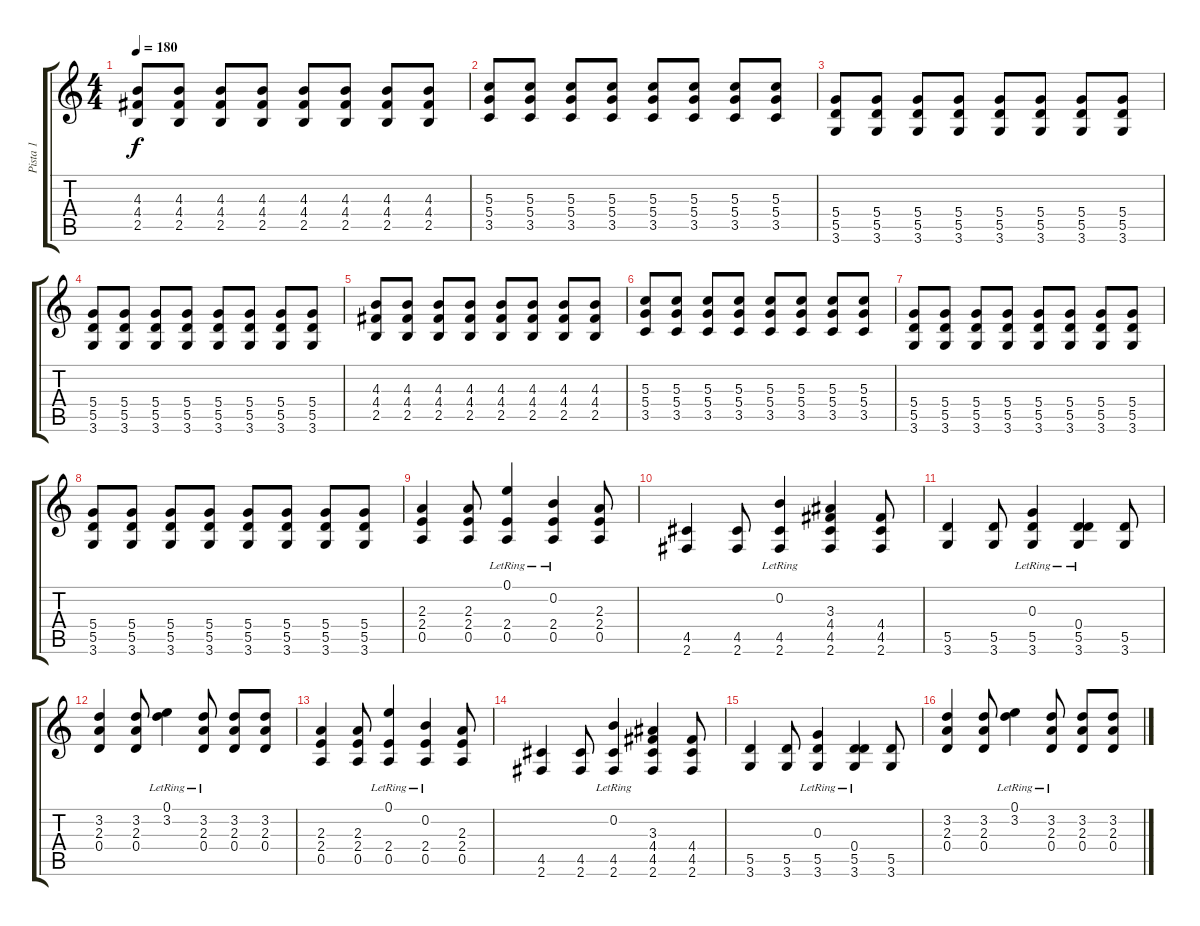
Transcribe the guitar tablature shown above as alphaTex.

\track ("Pista 1" "Pista 1") {instrument distortionguitar}
\staff {score tabs}
\tuning (E4 B3 G3 D3 A2 E2) {hide}
\ts (4 4)
\tempo 180
\clef g2
\ks c
(4.3 4.4 2.5).8{dy f} (4.3 4.4 2.5).8 (4.3 4.4 2.5).8 (4.3 4.4 2.5).8 (4.3 4.4 2.5).8 (4.3 4.4 2.5).8 (4.3 4.4 2.5).8 (4.3 4.4 2.5).8 |
(5.3 5.4 3.5).8 (5.3 5.4 3.5).8 (5.3 5.4 3.5).8 (5.3 5.4 3.5).8 (5.3 5.4 3.5).8 (5.3 5.4 3.5).8 (5.3 5.4 3.5).8 (5.3 5.4 3.5).8 |
(5.4 5.5 3.6).8 (5.4 5.5 3.6).8 (5.4 5.5 3.6).8 (5.4 5.5 3.6).8 (5.4 5.5 3.6).8 (5.4 5.5 3.6).8 (5.4 5.5 3.6).8 (5.4 5.5 3.6).8 |
(5.4 5.5 3.6).8 (5.4 5.5 3.6).8 (5.4 5.5 3.6).8 (5.4 5.5 3.6).8 (5.4 5.5 3.6).8 (5.4 5.5 3.6).8 (5.4 5.5 3.6).8 (5.4 5.5 3.6).8 |
(4.3 4.4 2.5).8 (4.3 4.4 2.5).8 (4.3 4.4 2.5).8 (4.3 4.4 2.5).8 (4.3 4.4 2.5).8 (4.3 4.4 2.5).8 (4.3 4.4 2.5).8 (4.3 4.4 2.5).8 |
(5.3 5.4 3.5).8 (5.3 5.4 3.5).8 (5.3 5.4 3.5).8 (5.3 5.4 3.5).8 (5.3 5.4 3.5).8 (5.3 5.4 3.5).8 (5.3 5.4 3.5).8 (5.3 5.4 3.5).8 |
(5.4 5.5 3.6).8 (5.4 5.5 3.6).8 (5.4 5.5 3.6).8 (5.4 5.5 3.6).8 (5.4 5.5 3.6).8 (5.4 5.5 3.6).8 (5.4 5.5 3.6).8 (5.4 5.5 3.6).8 |
(5.4 5.5 3.6).8 (5.4 5.5 3.6).8 (5.4 5.5 3.6).8 (5.4 5.5 3.6).8 (5.4 5.5 3.6).8 (5.4 5.5 3.6).8 (5.4 5.5 3.6).8 (5.4 5.5 3.6).8 |
(2.3 2.4 0.5).4 (2.3 2.4 0.5).8 (0.1{lr} 2.4 0.5).4 (0.2{lr} 2.4 0.5).4 (2.3 2.4 0.5).8 |
(4.5 2.6).4 (4.5 2.6).8 (0.2{lr} 4.5 2.6).4 (3.3 4.4 4.5 2.6).4 (4.4 4.5 2.6).8 |
(5.5 3.6).4 (5.5 3.6).8 (0.3{lr} 5.5 3.6).4 (0.4{lr} 5.5 3.6).4 (5.5 3.6).8 |
(3.2 2.3 0.4).4 (3.2 2.3 0.4).8 (0.1{lr} 3.2).4 (3.2{lr} 2.3 0.4).8 (3.2 2.3 0.4).8 (3.2 2.3 0.4).8 |
(2.3 2.4 0.5).4 (2.3 2.4 0.5).8 (0.1{lr} 2.4 0.5).4 (0.2{lr} 2.4 0.5).4 (2.3 2.4 0.5).8 |
(4.5 2.6).4 (4.5 2.6).8 (0.2{lr} 4.5 2.6).4 (3.3 4.4 4.5 2.6).4 (4.4 4.5 2.6).8 |
(5.5 3.6).4 (5.5 3.6).8 (0.3{lr} 5.5 3.6).4 (0.4{lr} 5.5 3.6).4 (5.5 3.6).8 |
(3.2 2.3 0.4).4 (3.2 2.3 0.4).8 (0.1{lr} 3.2).4 (3.2{lr} 2.3 0.4).8 (3.2 2.3 0.4).8 (3.2 2.3 0.4).8
